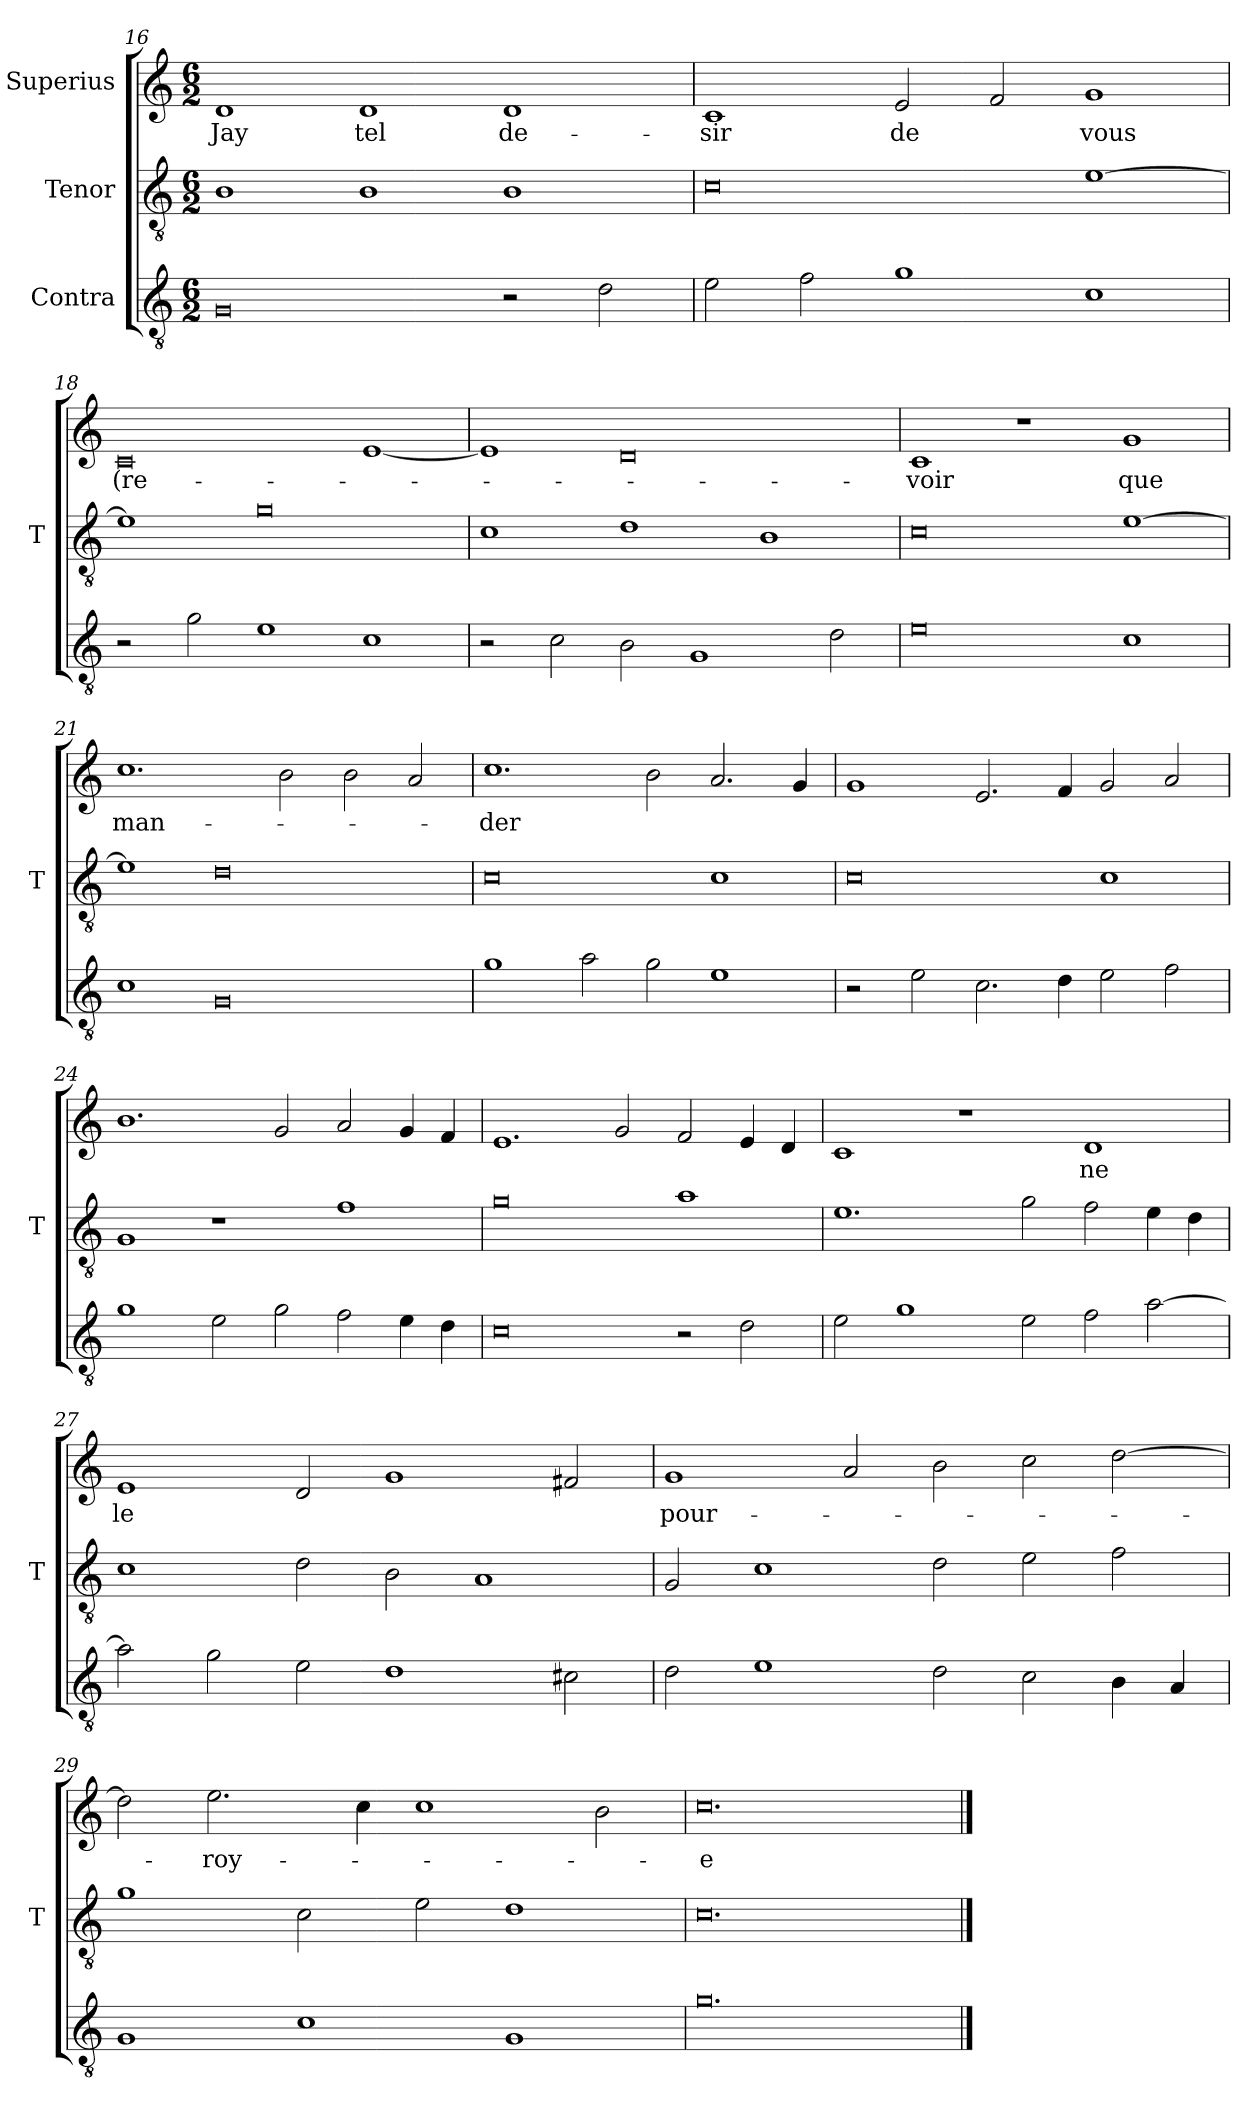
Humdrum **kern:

**kern	**kern	**kern	**text
*part3	*part2	*part1	*part1
*staff3	*staff2	*staff1	*staff1
*I"Contra	*I"Tenor	*I"Superius	*
*	*I'T	*	*
*clefGv2	*clefGv2	*clefG2	*
*M6/2	*M6/2	*M6/2	*
=16	=16	=16	=16
0G	1B	1d	-Jay
.	1B	1d	-tel
2r	1B	1d	de-
2d	.	.	.
=17	=17	=17	=17
2e	0c	1c	-sir
2f	.	.	.
1g	.	2e	-de
.	.	2f	.
1c	[1e	1g	-vous
=18	=18	=18	=18
2r	1e]	0c	(re-
2g	.	.	.
1e	0g	.	.
1c	.	[1e	.
=19	=19	=19	=19
2r	1c	1e]	.
2c	.	.	.
2B	1d	0d	.
1G	.	.	.
.	1B	.	.
2d	.	.	.
=20	=20	=20	=20
0e	0c	1c	-voir
.	.	1r	.
1c	[1e	1g	-que
=21	=21	=21	=21
1c	1e]	1.cc	man-
0G	0d	.	.
.	.	2b	.
.	.	2b	.
.	.	2a	.
=22	=22	=22	=22
1g	0c	1.cc	-der
2a	.	.	.
2g	.	2b	.
1e	1c	2.a	.
.	.	4g	.
=23	=23	=23	=23
2r	0c	1g	.
2e	.	.	.
2.c	.	2.e	.
4d	.	4f	.
2e	1c	2g	.
2f	.	2a	.
=24	=24	=24	=24
1g	1G	1.b	.
2e	1r	.	.
2g	.	2g	.
2f	1f	2a	.
4e	.	4g	.
4d	.	4f	.
=25	=25	=25	=25
0c	0g	1.e	.
.	.	2g	.
2r	1a	2f	.
2d	.	4e	.
.	.	4d	.
=26	=26	=26	=26
2e	1.e	1c	.
1g	.	.	.
.	.	1r	.
2e	2g	.	.
2f	2f	1d	-ne
[2a	4e	.	.
.	4d	.	.
=27	=27	=27	=27
2a]	1c	1e	-le
2g	.	.	.
2e	2d	2d	.
1d	2B	1g	.
.	1A	.	.
2c#X	.	2f#X	.
=28	=28	=28	=28
2d	2G	1g	pour-
1e	1c	.	.
.	.	2a	.
2d	2d	2b	.
2c	2e	2cc	.
4B	2f	[2dd	.
4A	.	.	.
=29	=29	=29	=29
1G	1g	2dd]	.
.	.	2.ee	-roy-
1c	2c	.	.
.	.	4cc	.
.	2e	1cc	.
1G	1d	.	.
.	.	2b	.
=30	=30	=30	=30
0.g	0.c	0.cc	-e
==	==	==	==
*-	*-	*-	*-
